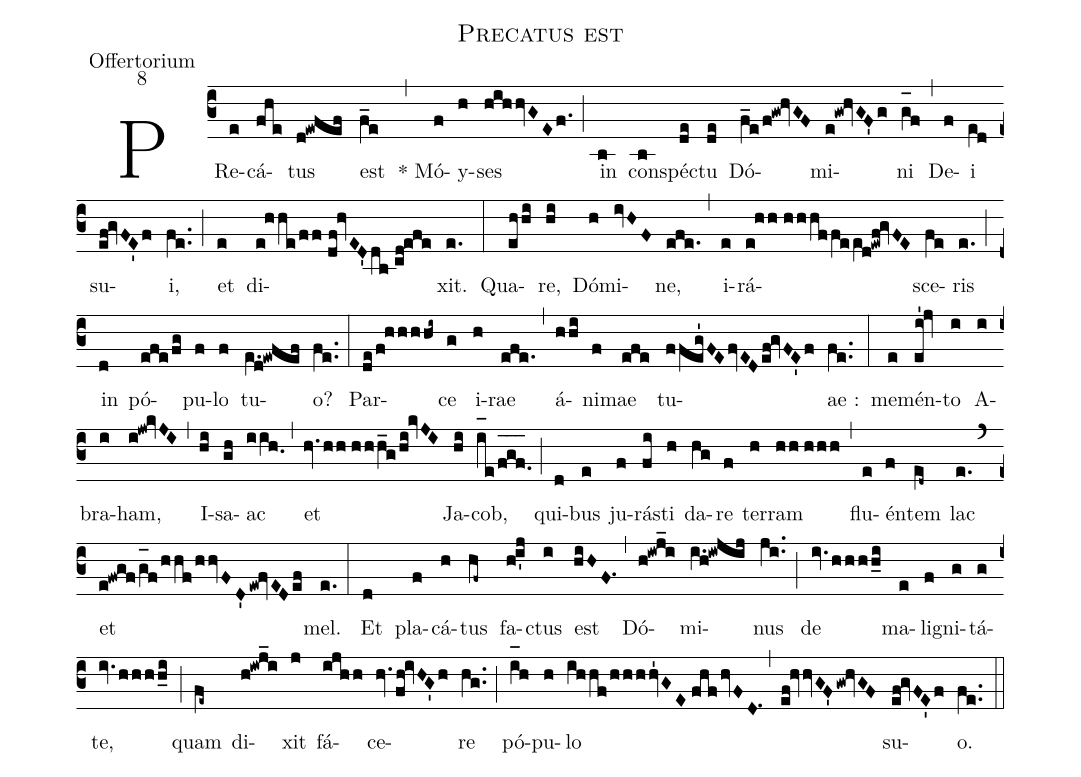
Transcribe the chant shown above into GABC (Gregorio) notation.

name:Precatus est;
office-part:Offertorium;
mode:8;
%%
(c3) PRe(e)cá(fhe)tus(d!ewfef) est(f_e) (,) * Mó(f)y(h)ses(hihhvGEf.) (;) in(b) con(b)spé(de)ctu(de) Dó(f_e/f!gw!hvGF)mi(e!gw!hvGF'g)ni(g_[oh:h]f) (,) De(f)i(e[ll:1]d) su(ef!gvFE'f)i,(fe..) (;) et(e) di(e!hhe/ff//df!hvED'db//cd!efe)xit.(e.) (:) Qua(ehhi)re,(hi) Dó(h)mi(ivHF)ne,(efe.) (,) i(e)rá(e!hh//hhhffee[ll:1]d!ewf!gvFE)sce(fe)ris(e.) (;) in(d) pó(efe/fg)pu(f)lo(f) tu(e.[ll:1]d!ewfef)o?(fe..) (:) Par(de/f!hhhhi~)ce(g) i(h)rae(efe.) (,) á(hhi)ni(f)mae(efe) tu(ffeg'FEfvEDef!gvFE'f)ae :(fe..) (:) me(e)mén(ei'!jv)to(i) A(i)bra(i)ham,(i!jw!kvJI) (,) I(hi)sa(gh)ac(iih.0) (,) et(hv.hh//hhh_g/hi!kvJI) Ja(hi)cob,(i_[oh:h]e/f_[oh:h]g_[oh:h]f._[oh:h]) (;) qui(d)bus(e) ju(f)rá(fi)sti(h) da(hg)re(f) ter(h)ram(hh//hhh) (,) flu(e)én(f)tem(e[ll:1]d~) lac(e.) (`) et(e!fwgf/g_[oh:h]f/hhf/hhvFD'ew!fvEDef) mel.(e.) (:) Et(d) pla(f)cá(h)tus(hf~) fa(hi'j)ctus(i) est(hiHF.1) (,) Dó(h!iwj_i)mi(i.h!iwjij)nus(ji..) (;) de(iv.hhhh_i) ma(e)li(f)gni(g)tá(g)te,(iv.hhhh_i) (;) quam(fe~) di(h!iwj_i)xit(j) fá(ijhh)ce(hv.fh!ivHG'h)re(hg..) (;) pó(i_[oh:h]h)pu(h)lo(ihhf/hhhhv'1GE//fhfhvFD.1) (,) (ef!hvvGF'gw!hvGF) su(ef!gvFE'f)o.(fe..) (::)
